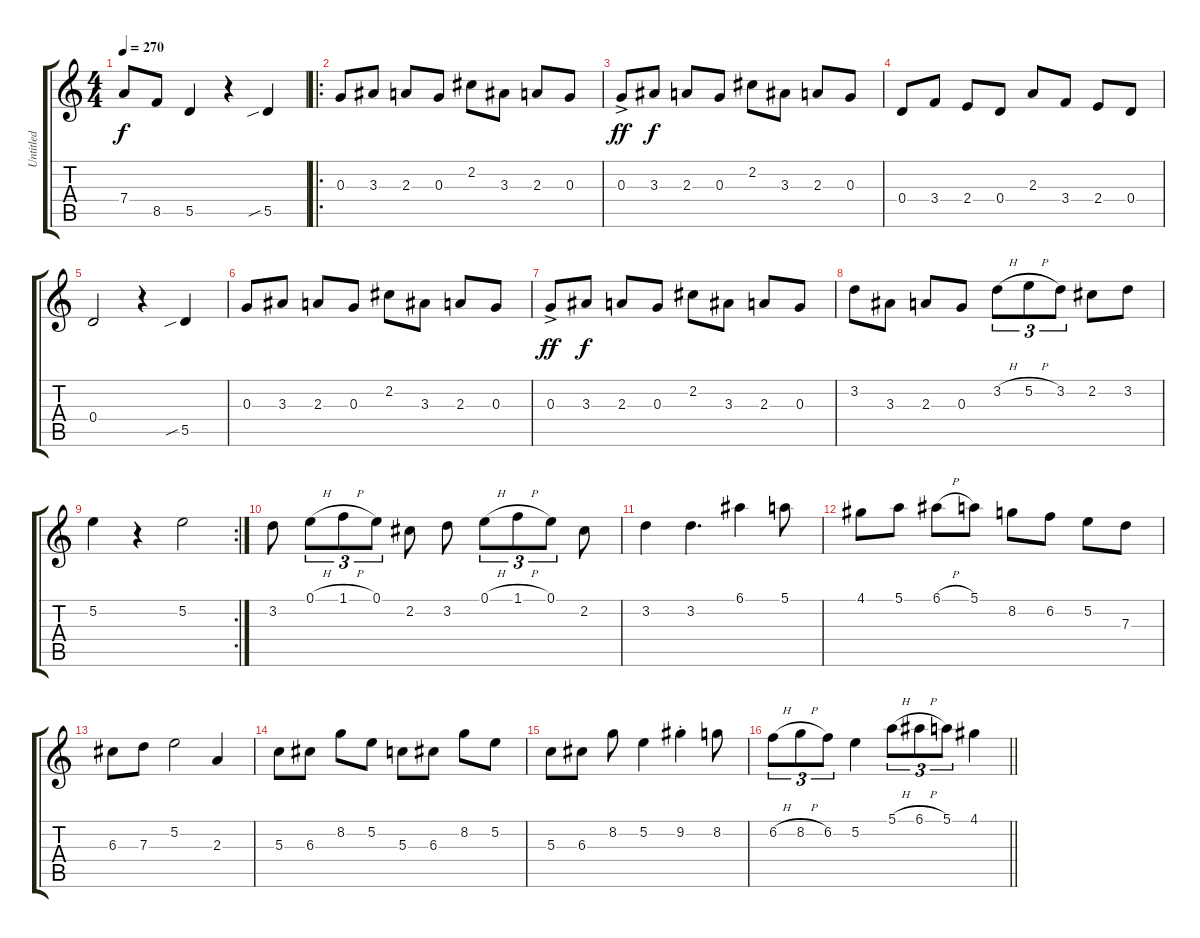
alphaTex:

\track ("Untitled" "Untitled") {instrument acousticguitarsteel}
\staff {score tabs}
\tuning (E4 B3 G3 D3 A2 E2) {hide}
\ts (4 4)
\tempo 270
\clef g2
\ks c
7.4.8{dy f} 8.5.8 5.5.4 r.4 5.5{sib}.4 |
\ro
0.3.8 3.3.8 2.3.8 0.3.8 2.2.8 3.3.8 2.3.8 0.3.8 |
0.3{ac}.8{dy ff} 3.3.8{dy f} 2.3.8 0.3.8 2.2.8 3.3.8 2.3.8 0.3.8 |
0.4.8 3.4.8 2.4.8 0.4.8 2.3.8 3.4.8 2.4.8 0.4.8 |
0.4.2 r.4 5.5{sib}.4 |
0.3.8 3.3.8 2.3.8 0.3.8 2.2.8 3.3.8 2.3.8 0.3.8 |
0.3{ac}.8{dy ff} 3.3.8{dy f} 2.3.8 0.3.8 2.2.8 3.3.8 2.3.8 0.3.8 |
3.2.8 3.3.8 2.3.8 0.3.8 3.2{h}.8{tu (3 2)} 5.2{h}.8{tu (3 2)} 3.2.8{tu (3 2)} 2.2.8 3.2.8 |
\rc 2
5.2.4 r.4 5.2.2 |
3.2.8 0.1{h}.8{tu (3 2)} 1.1{h}.8{tu (3 2)} 0.1.8{tu (3 2)} 2.2.8 3.2.8 0.1{h}.8{tu (3 2)} 1.1{h}.8{tu (3 2)} 0.1.8{tu (3 2)} 2.2.8 |
3.2.4 3.2.4{d} 6.1.4 5.1.8 |
4.1.8 5.1.8 6.1{h}.8 5.1.8 8.2.8 6.2.8 5.2.8 7.3.8 |
6.3.8 7.3.8 5.2.2 2.3.4 |
5.3.8 6.3.8 8.2.8 5.2.8 5.3.8 6.3.8 8.2.8 5.2.8 |
5.3.8 6.3.8 8.2.8 5.2.4 9.2{st}.4 8.2.8 |
\barLineRight lightlight
6.2{h}.8{tu (3 2)} 8.2{h}.8{tu (3 2)} 6.2.8{tu (3 2)} 5.2.4 5.1{h}.8{tu (3 2)} 6.1{h}.8{tu (3 2)} 5.1.8{tu (3 2)} 4.1.4
